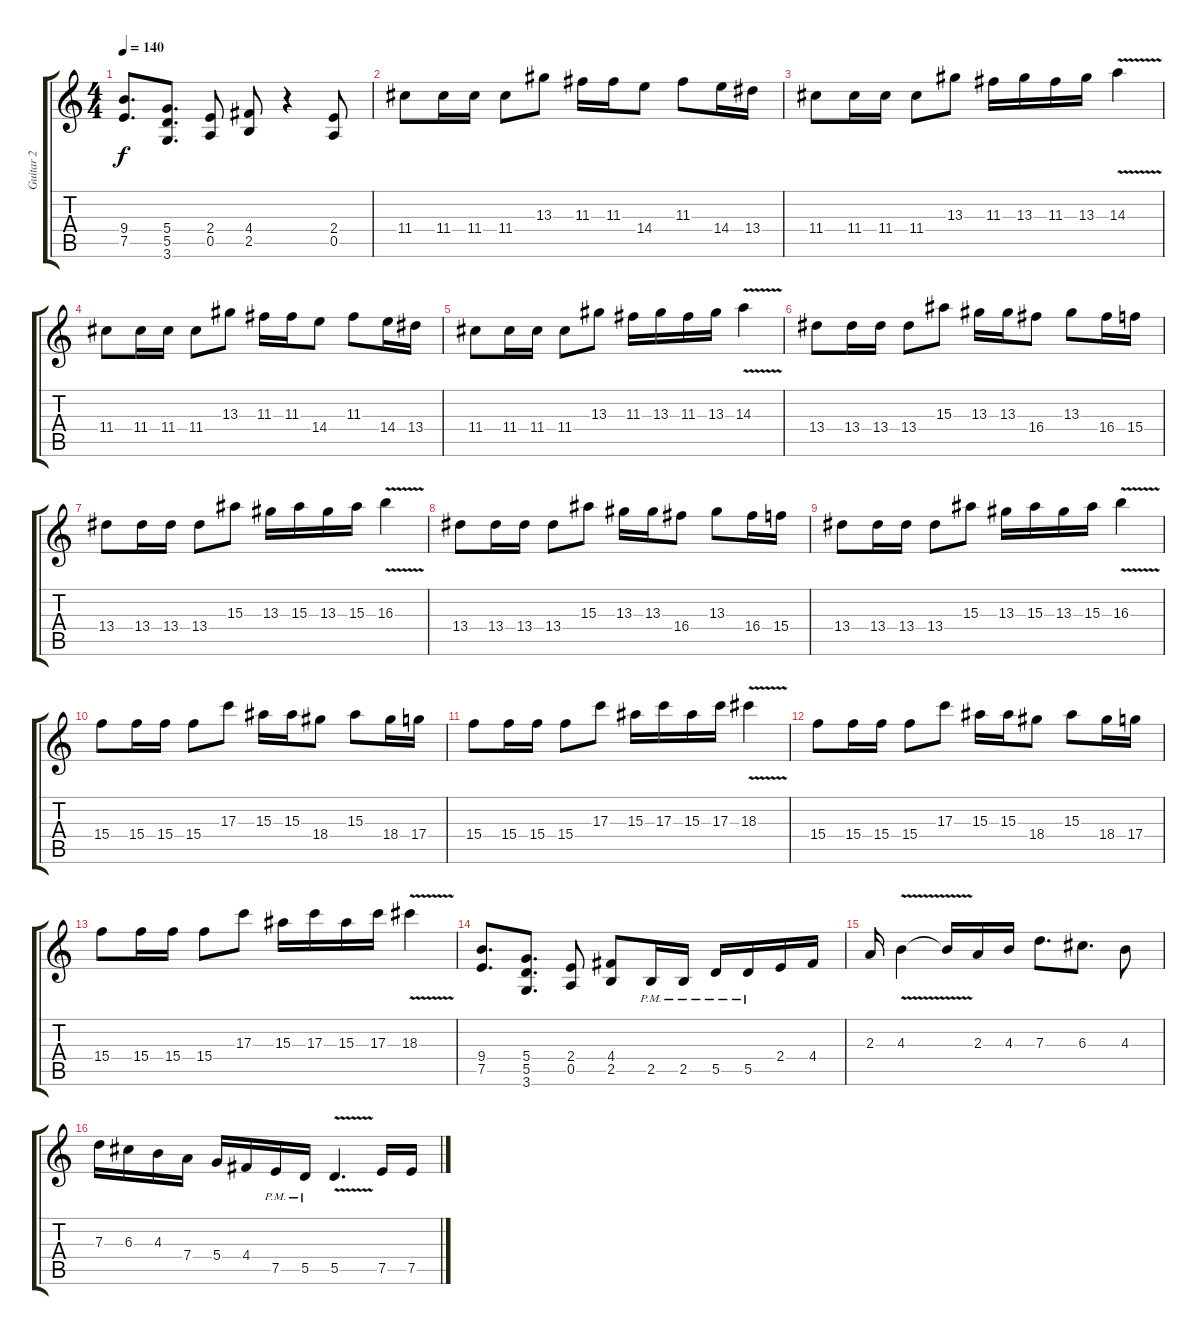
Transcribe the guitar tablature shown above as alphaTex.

\track ("Guitar 2" "Guitar 2") {instrument distortionguitar}
\staff {score tabs}
\tuning (E4 B3 G3 D3 A2 E2) {hide}
\ts (4 4)
\tempo 140
\clef g2
\ks c
(9.4 7.5).8{d dy f} (5.4 5.5 3.6).8{d} (2.4 0.5).8 (4.4 2.5).8 r.4 (2.4 0.5).8 |
11.4.8 11.4.16 11.4.16 11.4.8 13.3.8 11.3.16 11.3.16 14.4.8 11.3.8 14.4.16 13.4.16 |
11.4.8 11.4.16 11.4.16 11.4.8 13.3.8 11.3.16 13.3.16 11.3.16 13.3.16 14.3{v}.4 |
11.4.8 11.4.16 11.4.16 11.4.8 13.3.8 11.3.16 11.3.16 14.4.8 11.3.8 14.4.16 13.4.16 |
11.4.8 11.4.16 11.4.16 11.4.8 13.3.8 11.3.16 13.3.16 11.3.16 13.3.16 14.3{v}.4 |
13.4.8 13.4.16 13.4.16 13.4.8 15.3.8 13.3.16 13.3.16 16.4.8 13.3.8 16.4.16 15.4.16 |
13.4.8 13.4.16 13.4.16 13.4.8 15.3.8 13.3.16 15.3.16 13.3.16 15.3.16 16.3{v}.4 |
13.4.8 13.4.16 13.4.16 13.4.8 15.3.8 13.3.16 13.3.16 16.4.8 13.3.8 16.4.16 15.4.16 |
13.4.8 13.4.16 13.4.16 13.4.8 15.3.8 13.3.16 15.3.16 13.3.16 15.3.16 16.3{v}.4 |
15.4.8 15.4.16 15.4.16 15.4.8 17.3.8 15.3.16 15.3.16 18.4.8 15.3.8 18.4.16 17.4.16 |
15.4.8 15.4.16 15.4.16 15.4.8 17.3.8 15.3.16 17.3.16 15.3.16 17.3.16 18.3{v}.4 |
15.4.8 15.4.16 15.4.16 15.4.8 17.3.8 15.3.16 15.3.16 18.4.8 15.3.8 18.4.16 17.4.16 |
15.4.8 15.4.16 15.4.16 15.4.8 17.3.8 15.3.16 17.3.16 15.3.16 17.3.16 18.3{v}.4 |
(9.4 7.5).8{d} (5.4 5.5 3.6).8{d} (2.4 0.5).8 (4.4 2.5).8 2.5{pm}.16{volume 12 balance 8} 2.5{pm}.16 5.5{pm}.16 5.5{pm}.16 2.4.16 4.4.16 |
2.3.16 4.3{v}.4 4.3{t}.16 2.3.16 4.3.16 7.3.8{d} 6.3.8{d} 4.3.8 |
7.3.16 6.3.16 4.3.16 7.4.16 5.4.16 4.4.16 7.5{pm}.16 5.5{pm}.16 5.5{v}.4{d} 7.5.16 7.5.16
